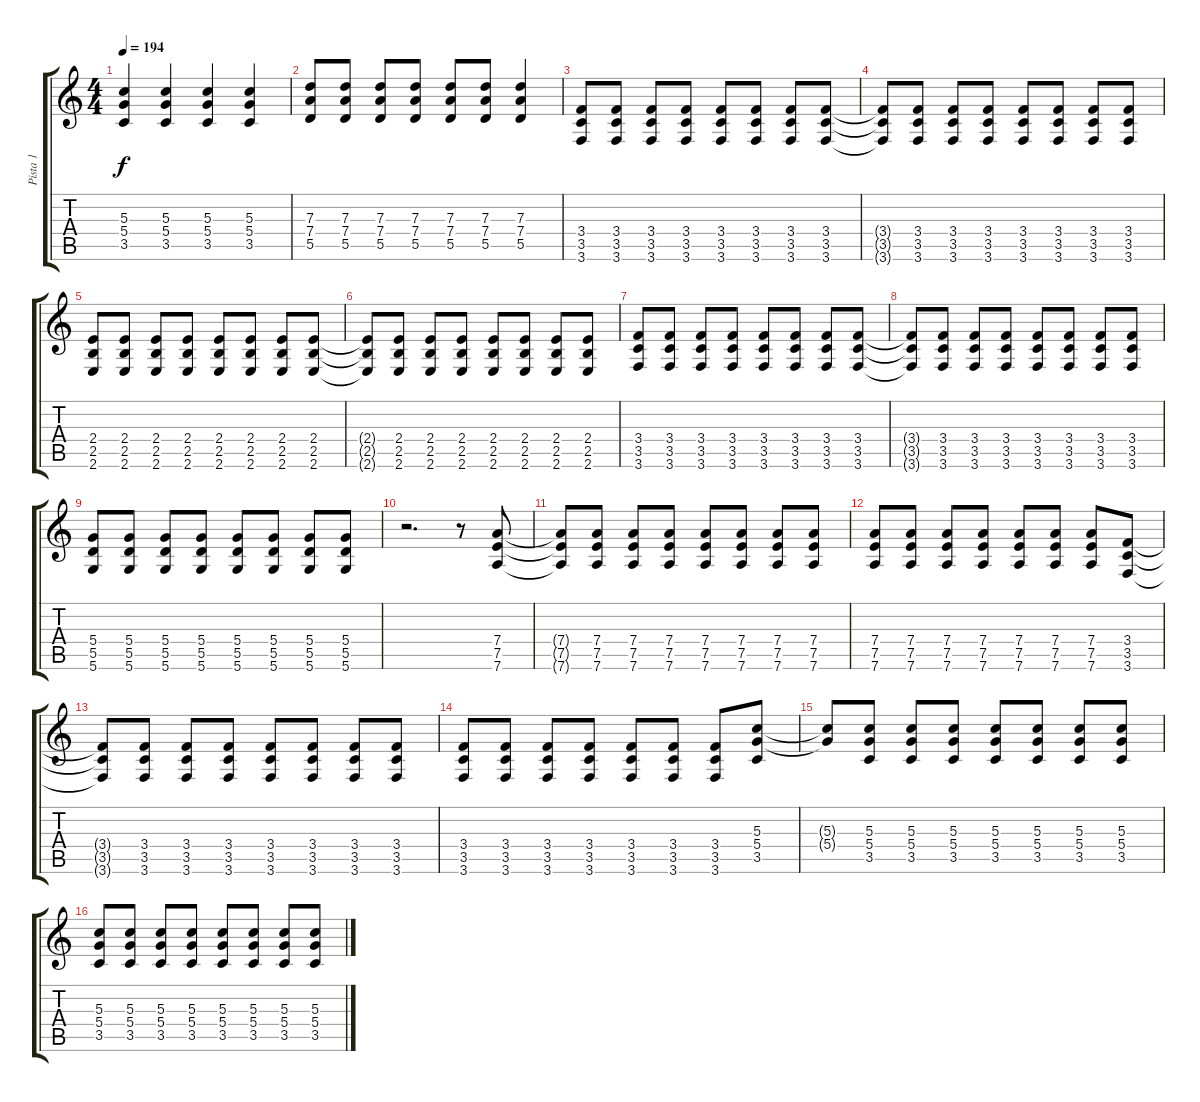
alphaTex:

\track ("Pista 1" "Pista 1") {instrument distortionguitar}
\staff {score tabs}
\tuning (E4 B3 G3 D3 A2 D2) {hide}
\ts (4 4)
\tempo 194
\clef g2
\ks c
(5.3{t} 5.4{t} 3.5{t}).4{dy f} (5.3 5.4 3.5).4 (5.3 5.4 3.5).4 (5.3 5.4 3.5).4 |
(7.3 7.4 5.5).8 (7.3 7.4 5.5).8 (7.3 7.4 5.5).8 (7.3 7.4 5.5).8 (7.3 7.4 5.5).8 (7.3 7.4 5.5).8 (7.3 7.4 5.5).4 |
(3.4 3.5 3.6).8 (3.4 3.5 3.6).8 (3.4 3.5 3.6).8 (3.4 3.5 3.6).8 (3.4 3.5 3.6).8 (3.4 3.5 3.6).8 (3.4 3.5 3.6).8 (3.4 3.5 3.6).8 |
(3.4{t} 3.5{t} 3.6{t}).8 (3.4 3.5 3.6).8 (3.4 3.5 3.6).8 (3.4 3.5 3.6).8 (3.4 3.5 3.6).8 (3.4 3.5 3.6).8 (3.4 3.5 3.6).8 (3.4 3.5 3.6).8 |
(2.4 2.5 2.6).8 (2.4 2.5 2.6).8 (2.4 2.5 2.6).8 (2.4 2.5 2.6).8 (2.4 2.5 2.6).8 (2.4 2.5 2.6).8 (2.4 2.5 2.6).8 (2.4 2.5 2.6).8 |
(2.4{t} 2.5{t} 2.6{t}).8 (2.4 2.5 2.6).8 (2.4 2.5 2.6).8 (2.4 2.5 2.6).8 (2.4 2.5 2.6).8 (2.4 2.5 2.6).8 (2.4 2.5 2.6).8 (2.4 2.5 2.6).8 |
(3.4 3.5 3.6).8 (3.4 3.5 3.6).8 (3.4 3.5 3.6).8 (3.4 3.5 3.6).8 (3.4 3.5 3.6).8 (3.4 3.5 3.6).8 (3.4 3.5 3.6).8 (3.4 3.5 3.6).8 |
(3.4{t} 3.5{t} 3.6{t}).8 (3.4 3.5 3.6).8 (3.4 3.5 3.6).8 (3.4 3.5 3.6).8 (3.4 3.5 3.6).8 (3.4 3.5 3.6).8 (3.4 3.5 3.6).8 (3.4 3.5 3.6).8 |
(5.4 5.5 5.6).8 (5.4 5.5 5.6).8 (5.4 5.5 5.6).8 (5.4 5.5 5.6).8 (5.4 5.5 5.6).8 (5.4 5.5 5.6).8 (5.4 5.5 5.6).8 (5.4 5.5 5.6).8 |
r.2{d} r.8 (7.4 7.5 7.6).8 |
(7.4{t} 7.5{t} 7.6{t}).8 (7.4 7.5 7.6).8 (7.4 7.5 7.6).8 (7.4 7.5 7.6).8 (7.4 7.5 7.6).8 (7.4 7.5 7.6).8 (7.4 7.5 7.6).8 (7.4 7.5 7.6).8 |
(7.4 7.5 7.6).8 (7.4 7.5 7.6).8 (7.4 7.5 7.6).8 (7.4 7.5 7.6).8 (7.4 7.5 7.6).8 (7.4 7.5 7.6).8 (7.4 7.5 7.6).8 (3.4 3.5 3.6).8 |
(3.4{t} 3.5{t} 3.6{t}).8 (3.4 3.5 3.6).8 (3.4 3.5 3.6).8 (3.4 3.5 3.6).8 (3.4 3.5 3.6).8 (3.4 3.5 3.6).8 (3.4 3.5 3.6).8 (3.4 3.5 3.6).8 |
(3.4 3.5 3.6).8 (3.4 3.5 3.6).8 (3.4 3.5 3.6).8 (3.4 3.5 3.6).8 (3.4 3.5 3.6).8 (3.4 3.5 3.6).8 (3.4 3.5 3.6).8 (5.3 5.4 3.5).8 |
(5.3{t} 5.4{t}).8 (5.3 5.4 3.5).8 (5.3 5.4 3.5).8 (5.3 5.4 3.5).8 (5.3 5.4 3.5).8 (5.3 5.4 3.5).8 (5.3 5.4 3.5).8 (5.3 5.4 3.5).8 |
(5.3 5.4 3.5).8 (5.3 5.4 3.5).8 (5.3 5.4 3.5).8 (5.3 5.4 3.5).8 (5.3 5.4 3.5).8 (5.3 5.4 3.5).8 (5.3 5.4 3.5).8 (5.3 5.4 3.5).8
